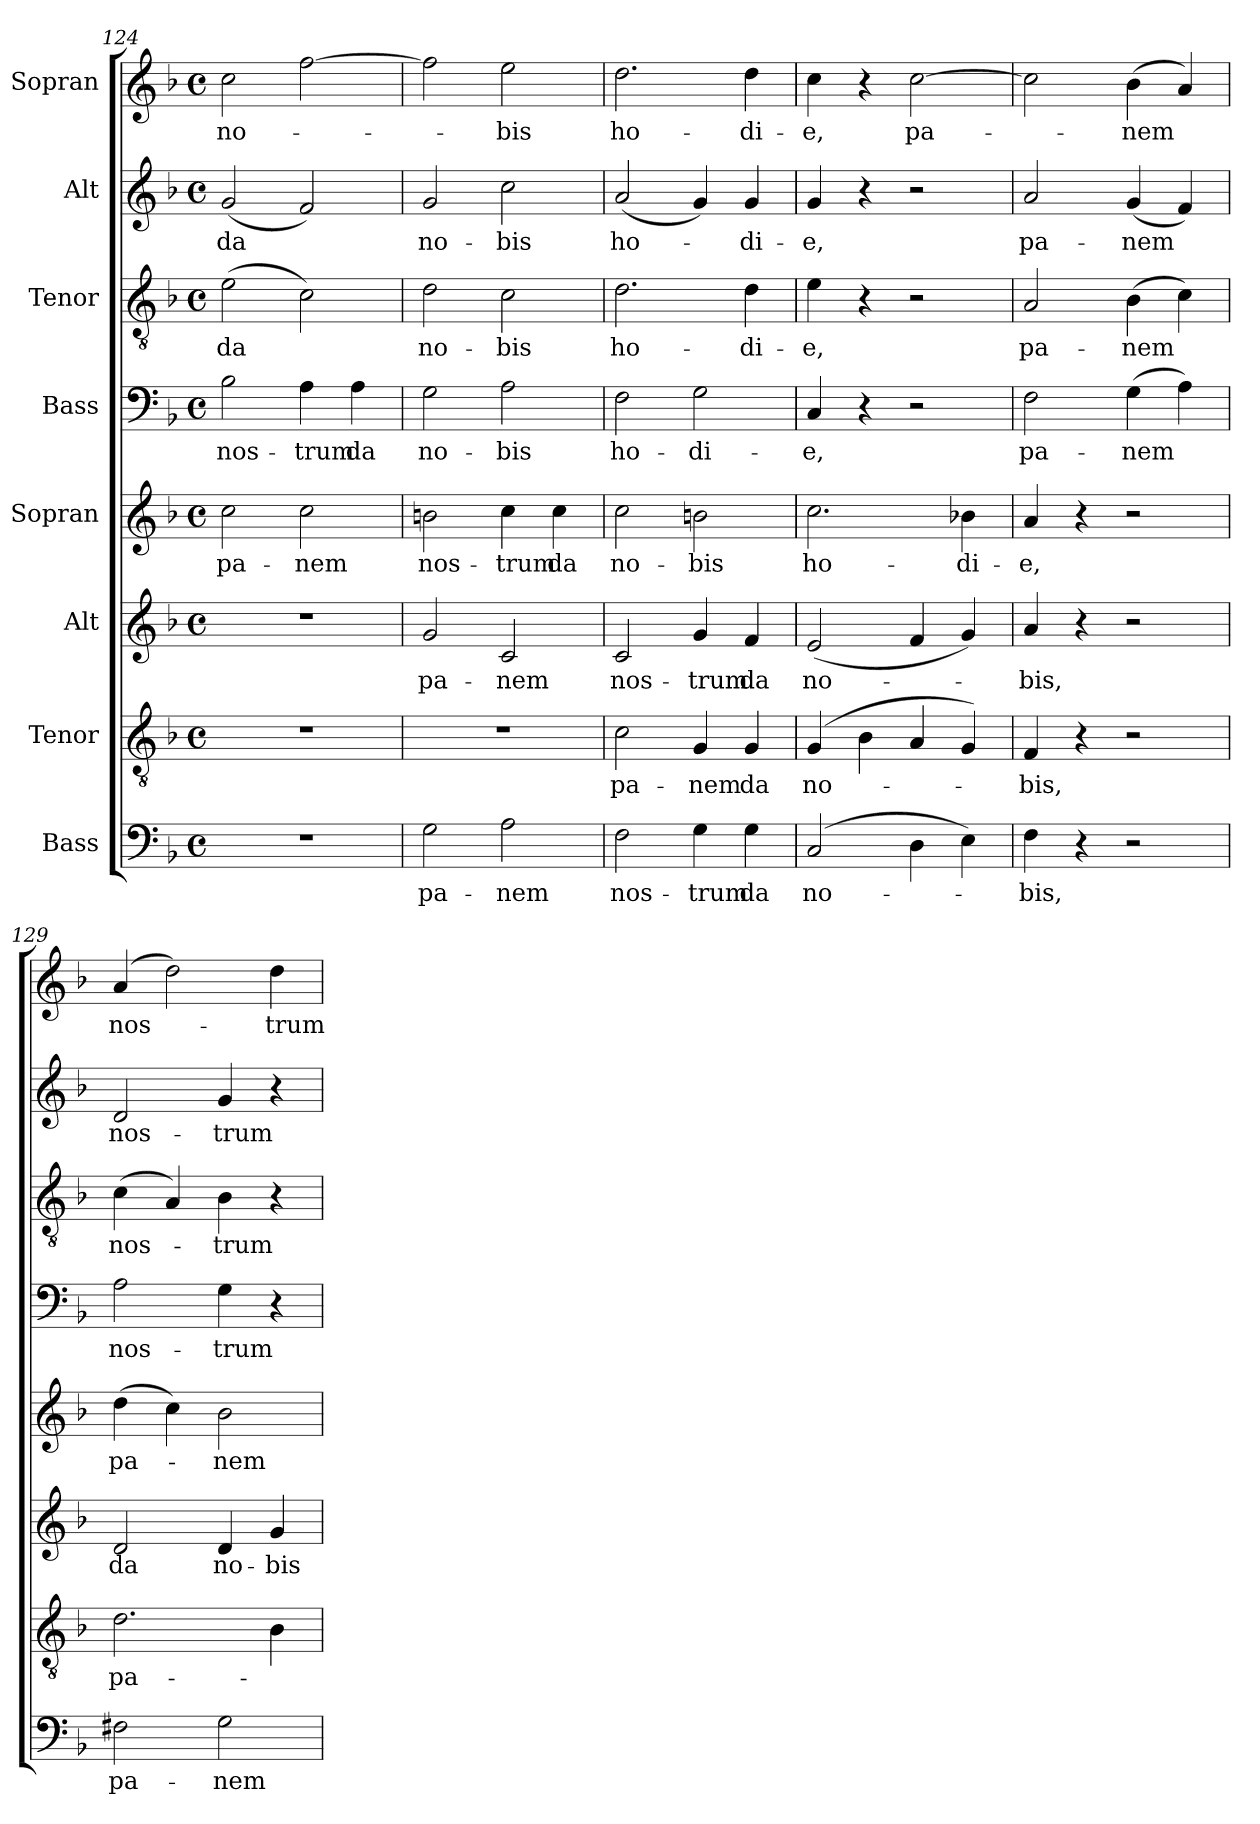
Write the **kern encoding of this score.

**kern	**text	**kern	**text	**kern	**text	**kern	**text	**kern	**text	**kern	**text	**kern	**text	**kern	**text
*part8	*part8	*part7	*part7	*part6	*part6	*part5	*part5	*part4	*part4	*part3	*part3	*part2	*part2	*part1	*part1
*staff8	*staff8	*staff7	*staff7	*staff6	*staff6	*staff5	*staff5	*staff4	*staff4	*staff3	*staff3	*staff2	*staff2	*staff1	*staff1
*I"Bass	*	*I"Tenor	*	*I"Alt	*	*I"Sopran	*	*I"Bass	*	*I"Tenor	*	*I"Alt	*	*I"Sopran	*
*clefF4	*	*clefGv2	*	*clefG2	*	*clefG2	*	*clefF4	*	*clefGv2	*	*clefG2	*	*clefG2	*
*k[b-]	*	*k[b-]	*	*k[b-]	*	*k[b-]	*	*k[b-]	*	*k[b-]	*	*k[b-]	*	*k[b-]	*
*M4/4	*	*M4/4	*	*M4/4	*	*M4/4	*	*M4/4	*	*M4/4	*	*M4/4	*	*M4/4	*
*met(c)	*	*met(c)	*	*met(c)	*	*met(c)	*	*met(c)	*	*met(c)	*	*met(c)	*	*met(c)	*
=124	=124	=124	=124	=124	=124	=124	=124	=124	=124	=124	=124	=124	=124	=124	=124
!	!	!	!	!	!	!	!LO:LY:b	!	!LO:LY:b	!	!LO:LY:b	!	!LO:LY:b	!	!LO:LY:b
1r	.	1r	.	1r	.	2cc\	pa-	2B-\	nos-	(2e\	da	(2g/	da	2cc\	no-
!	!	!	!	!	!	!	!LO:LY:b	!	!LO:LY:b	!	!	!	!	!	!
.	.	.	.	.	.	2cc\	-nem	4A\	-trum	2c\)	.	2f/)	.	[2ff\	.
!	!	!	!	!	!	!	!	!	!LO:LY:b	!	!	!	!	!	!
.	.	.	.	.	.	.	.	4A\	da	.	.	.	.	.	.
=125	=125	=125	=125	=125	=125	=125	=125	=125	=125	=125	=125	=125	=125	=125	=125
!	!LO:LY:b	!	!	!	!LO:LY:b	!	!LO:LY:b	!	!LO:LY:b	!	!LO:LY:b	!	!LO:LY:b	!	!
2G\	pa-	1r	.	2g/	pa-	2bn\	nos-	2G\	no-	2d\	no-	2g/	no-	2ff\]	.
!	!LO:LY:b	!	!	!	!LO:LY:b	!	!LO:LY:b	!	!LO:LY:b	!	!LO:LY:b	!	!LO:LY:b	!	!LO:LY:b
2A\	-nem	.	.	2c/	-nem	4cc\	-trum	2A\	-bis	2c\	-bis	2cc\	-bis	2ee\	-bis
!	!	!	!	!	!	!	!LO:LY:b	!	!	!	!	!	!	!	!
.	.	.	.	.	.	4cc\	da	.	.	.	.	.	.	.	.
!!LO:PB:g=z
=126	=126	=126	=126	=126	=126	=126	=126	=126	=126	=126	=126	=126	=126	=126	=126
!	!LO:LY:b	!	!LO:LY:b	!	!LO:LY:b	!	!LO:LY:b	!	!LO:LY:b	!	!LO:LY:b	!	!LO:LY:b	!	!LO:LY:b
2F\	nos-	2c\	pa-	2c/	nos-	2cc\	no-	2F\	ho-	2.d\	ho-	(2a/	ho-	2.dd\	ho-
!	!LO:LY:b	!	!LO:LY:b	!	!LO:LY:b	!	!LO:LY:b	!	!LO:LY:b	!	!	!	!	!	!
4G\	-trum	4G/	-nem	4g/	-trum	2bn\	-bis	2G\	-di-	.	.	4g/)	.	.	.
!	!LO:LY:b	!	!LO:LY:b	!	!LO:LY:b	!	!	!	!	!	!LO:LY:b	!	!LO:LY:b	!	!LO:LY:b
4G\	da	4G/	da	4f/	da	.	.	.	.	4d\	-di-	4g/	-di-	4dd\	-di-
=127	=127	=127	=127	=127	=127	=127	=127	=127	=127	=127	=127	=127	=127	=127	=127
!	!LO:LY:b	!	!LO:LY:b	!	!LO:LY:b	!	!LO:LY:b	!	!LO:LY:b	!	!LO:LY:b	!	!LO:LY:b	!	!LO:LY:b
(2C/	no-	(4G/	no-	(2e/	no-	2.cc\	ho-	4C/	-e,	4e\	-e,	4g/	-e,	4cc\	-e,
.	.	4B-\	.	.	.	.	.	4r	.	4r	.	4r	.	4r	.
!	!	!	!	!	!	!	!	!	!	!	!	!	!	!	!LO:LY:b
4D\	.	4A/	.	4f/	.	.	.	2r	.	2r	.	2r	.	[2cc\	pa-
!	!	!	!	!	!	!	!LO:LY:b	!	!	!	!	!	!	!	!
4E\)	.	4G/)	.	4g/)	.	4b-X\	-di-	.	.	.	.	.	.	.	.
=128	=128	=128	=128	=128	=128	=128	=128	=128	=128	=128	=128	=128	=128	=128	=128
!	!LO:LY:b	!	!LO:LY:b	!	!LO:LY:b	!	!LO:LY:b	!	!LO:LY:b	!	!LO:LY:b	!	!LO:LY:b	!	!
4F\	-bis,	4F/	-bis,	4a/	-bis,	4a/	-e,	2F\	pa-	2A/	pa-	2a/	pa-	2cc\]	.
4r	.	4r	.	4r	.	4r	.	.	.	.	.	.	.	.	.
!	!	!	!	!	!	!	!	!	!LO:LY:b	!	!LO:LY:b	!	!LO:LY:b	!	!LO:LY:b
2r	.	2r	.	2r	.	2r	.	(4G\	-nem	(4B-\	-nem	(4g/	-nem	(4b-\	-nem
.	.	.	.	.	.	.	.	4A\)	.	4c\)	.	4f/)	.	4a/)	.
=129	=129	=129	=129	=129	=129	=129	=129	=129	=129	=129	=129	=129	=129	=129	=129
!	!LO:LY:b	!	!LO:LY:b	!	!LO:LY:b	!	!LO:LY:b	!	!LO:LY:b	!	!LO:LY:b	!	!LO:LY:b	!	!LO:LY:b
2F#X\	pa-	2.d\	pa-	2d/	da	(4dd\	pa-	2A\	nos-	(4c\	nos-	2d/	nos-	(4a/	nos-
.	.	.	.	.	.	4cc\)	.	.	.	4A/)	.	.	.	2dd\)	.
!	!LO:LY:b	!	!	!	!LO:LY:b	!	!LO:LY:b	!	!LO:LY:b	!	!LO:LY:b	!	!LO:LY:b	!	!
2G\	-nem	.	.	4d/	no-	2b-\	-nem	4G\	-trum	4B-\	-trum	4g/	-trum	.	.
!	!	!	!	!	!LO:LY:b	!	!	!	!	!	!	!	!	!	!LO:LY:b
.	.	4B-\	.	4g/	-bis	.	.	4r	.	4r	.	4r	.	4dd\	-trum
=	=	=	=	=	=	=	=	=	=	=	=	=	=	=	=
*-	*-	*-	*-	*-	*-	*-	*-	*-	*-	*-	*-	*-	*-	*-	*-
